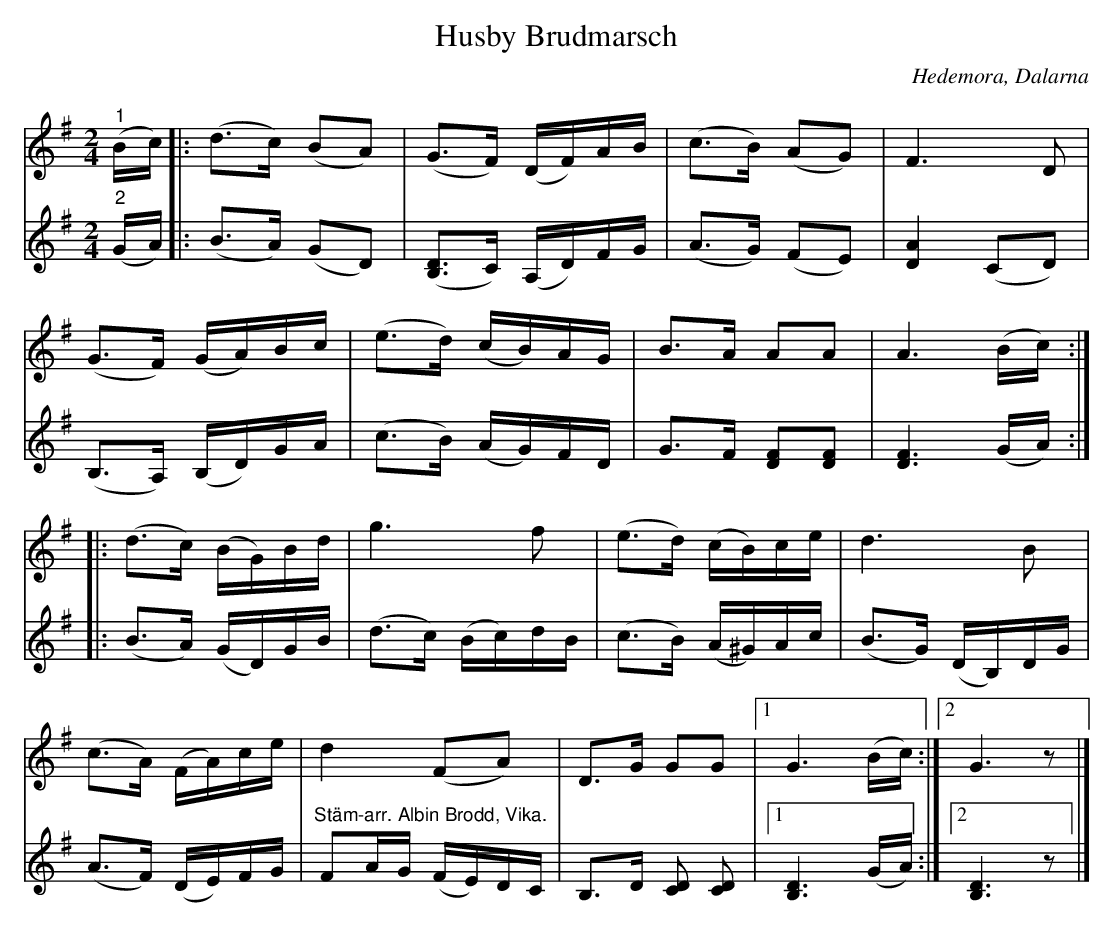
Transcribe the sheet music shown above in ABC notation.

X:1
T:Husby Brudmarsch
O:Hedemora, Dalarna
L:1/16
M:2/4
K:G
V:1
"^1" (Bc) |: (d2>c2) (B2A2) | (G2>F2) (DF)AB | (c2>B2) (A2G2) | F6 D2 |
(G2>F2) (GA)Bc | (e2>d2) (cB)AG | B2>A2 A2A2 | A6 (Bc) ::
(d2>c2) (BG)Bd | g6 f2 | (e2>d2) (cB)ce | d6 B2 |
(c2>A2) (FA)ce | d4 (F2A2) | D2>G2 G2G2 |1 G6 (Bc) :|2 G6 z2 |]
V:2
"^2" (GA) |: (B2>A2) (G2D2) | ([B,D]2>C2) (A,D)FG | (A2>G2) (F2E2) | [DA]4 (C2D2) |
(B,2>A,2) (B,D)GA | (c2>B2) (AG)FD | G2>F2 [DF]2[DF]2 | [DF]6 (GA) ::
(B2>A2) (GD)GB | (d2>c2) (Bc)dB | (c2>B2) (A^G)Ac | (B2>G2) (DB,)DG |
(A2>F2) (DE)FG | "^Stäm-arr. Albin Brodd, Vika." F2AG (FE)DC | B,2>D2 [CD]2 [CD]2 |1 [B,D]6 (GA) :|2 [B,D]6 z2 |]
